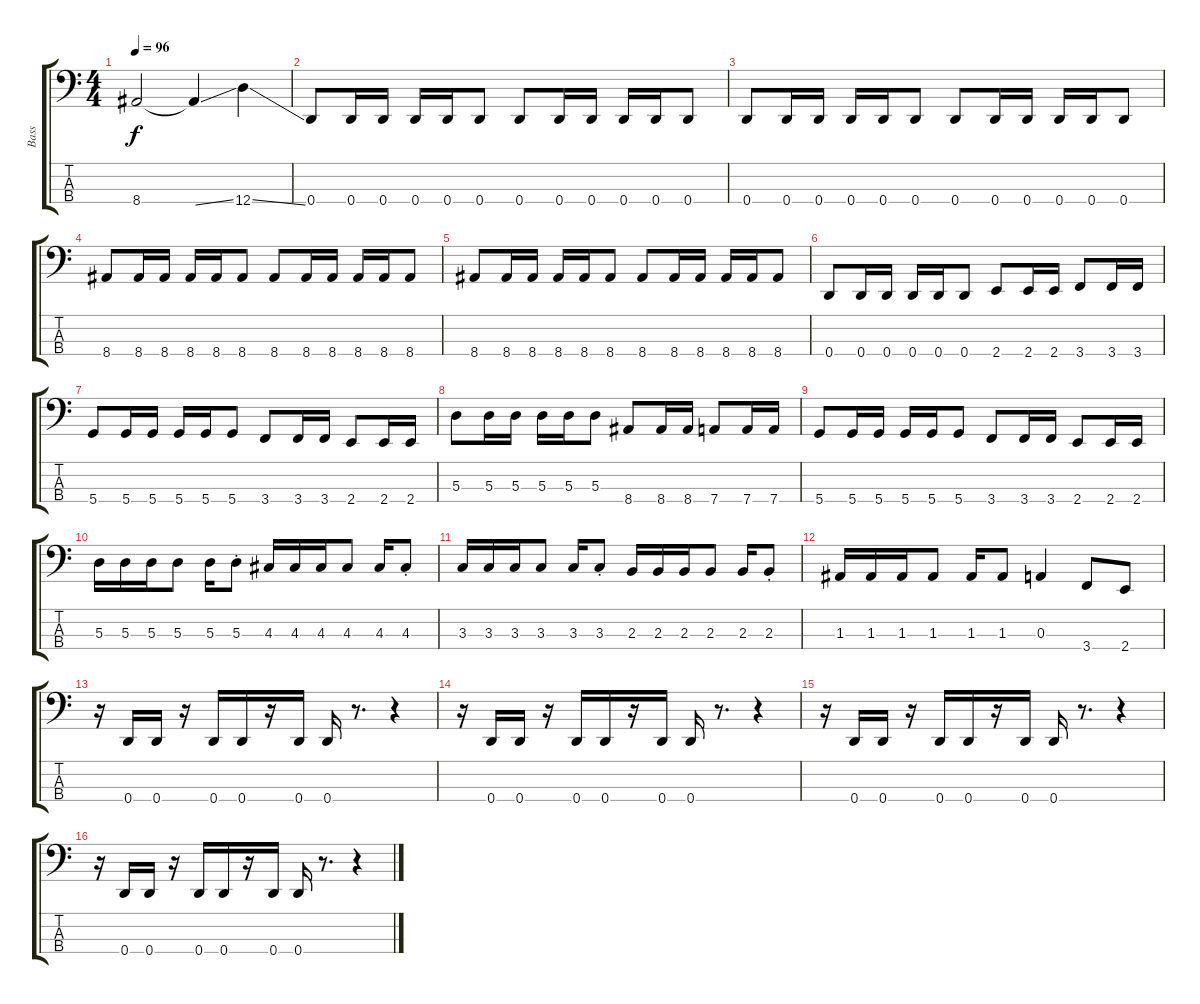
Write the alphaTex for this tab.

\track ("Bass" "Bass") {instrument electricbasspick}
\staff {score tabs}
\tuning (G2 D2 A1 D1) {hide}
\ts (4 4)
\tempo 96
\clef f4
\ks c
8.4{t}.2{dy f} 8.4{ss t}.4 12.4{ss}.4 |
0.4.8 0.4.16 0.4.16 0.4.16 0.4.16 0.4.8 0.4.8 0.4.16 0.4.16 0.4.16 0.4.16 0.4.8 |
0.4.8 0.4.16 0.4.16 0.4.16 0.4.16 0.4.8 0.4.8 0.4.16 0.4.16 0.4.16 0.4.16 0.4.8 |
8.4.8 8.4.16 8.4.16 8.4.16 8.4.16 8.4.8 8.4.8 8.4.16 8.4.16 8.4.16 8.4.16 8.4.8 |
8.4.8 8.4.16 8.4.16 8.4.16 8.4.16 8.4.8 8.4.8 8.4.16 8.4.16 8.4.16 8.4.16 8.4.8 |
0.4.8 0.4.16 0.4.16 0.4.16 0.4.16 0.4.8 2.4.8 2.4.16 2.4.16 3.4.8 3.4.16 3.4.16 |
5.4.8 5.4.16 5.4.16 5.4.16 5.4.16 5.4.8 3.4.8 3.4.16 3.4.16 2.4.8 2.4.16 2.4.16 |
5.3.8 5.3.16 5.3.16 5.3.16 5.3.16 5.3.8 8.4.8 8.4.16 8.4.16 7.4.8 7.4.16 7.4.16 |
5.4.8 5.4.16 5.4.16 5.4.16 5.4.16 5.4.8 3.4.8 3.4.16 3.4.16 2.4.8 2.4.16 2.4.16 |
5.3.16 5.3.16 5.3.16 5.3.8 5.3.16 5.3{st}.8 4.3.16 4.3.16 4.3.16 4.3.8 4.3.16 4.3{st}.8 |
3.3.16 3.3.16 3.3.16 3.3.8 3.3.16 3.3{st}.8 2.3.16 2.3.16 2.3.16 2.3.8 2.3.16 2.3{st}.8 |
1.3.16 1.3.16 1.3.16 1.3.8 1.3.16 1.3.8 0.3.4 3.4.8 2.4.8 |
r.16 0.4.16 0.4.16 r.16 0.4.16 0.4.16 r.16 0.4.16 0.4.16 r.8{d} r.4 |
r.16 0.4.16 0.4.16 r.16 0.4.16 0.4.16 r.16 0.4.16 0.4.16 r.8{d} r.4 |
r.16 0.4.16 0.4.16 r.16 0.4.16 0.4.16 r.16 0.4.16 0.4.16 r.8{d} r.4 |
r.16 0.4.16 0.4.16 r.16 0.4.16 0.4.16 r.16 0.4.16 0.4.16 r.8{d} r.4
